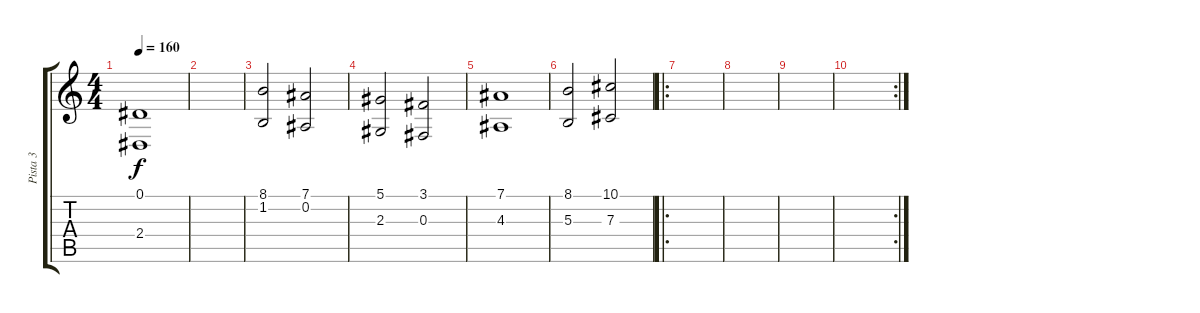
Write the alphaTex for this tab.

\track ("Pista 3" "Pista 3") {instrument stringensemble1}
\staff {score tabs}
\tuning (Eb4 Bb3 Gb3 Db3 Ab2 Eb2) {hide}
\ts (4 4)
\tempo 160
\clef g2
\ks c
(0.1 2.4).1{dy f} |
|
(8.1 1.2).2 (7.1 0.2).2 |
(5.1 2.3).2 (3.1 0.3).2 |
(7.1 4.3).1 |
(8.1 5.3).2 (10.1 7.3).2 |
\ro
|
|
|
\rc 2
